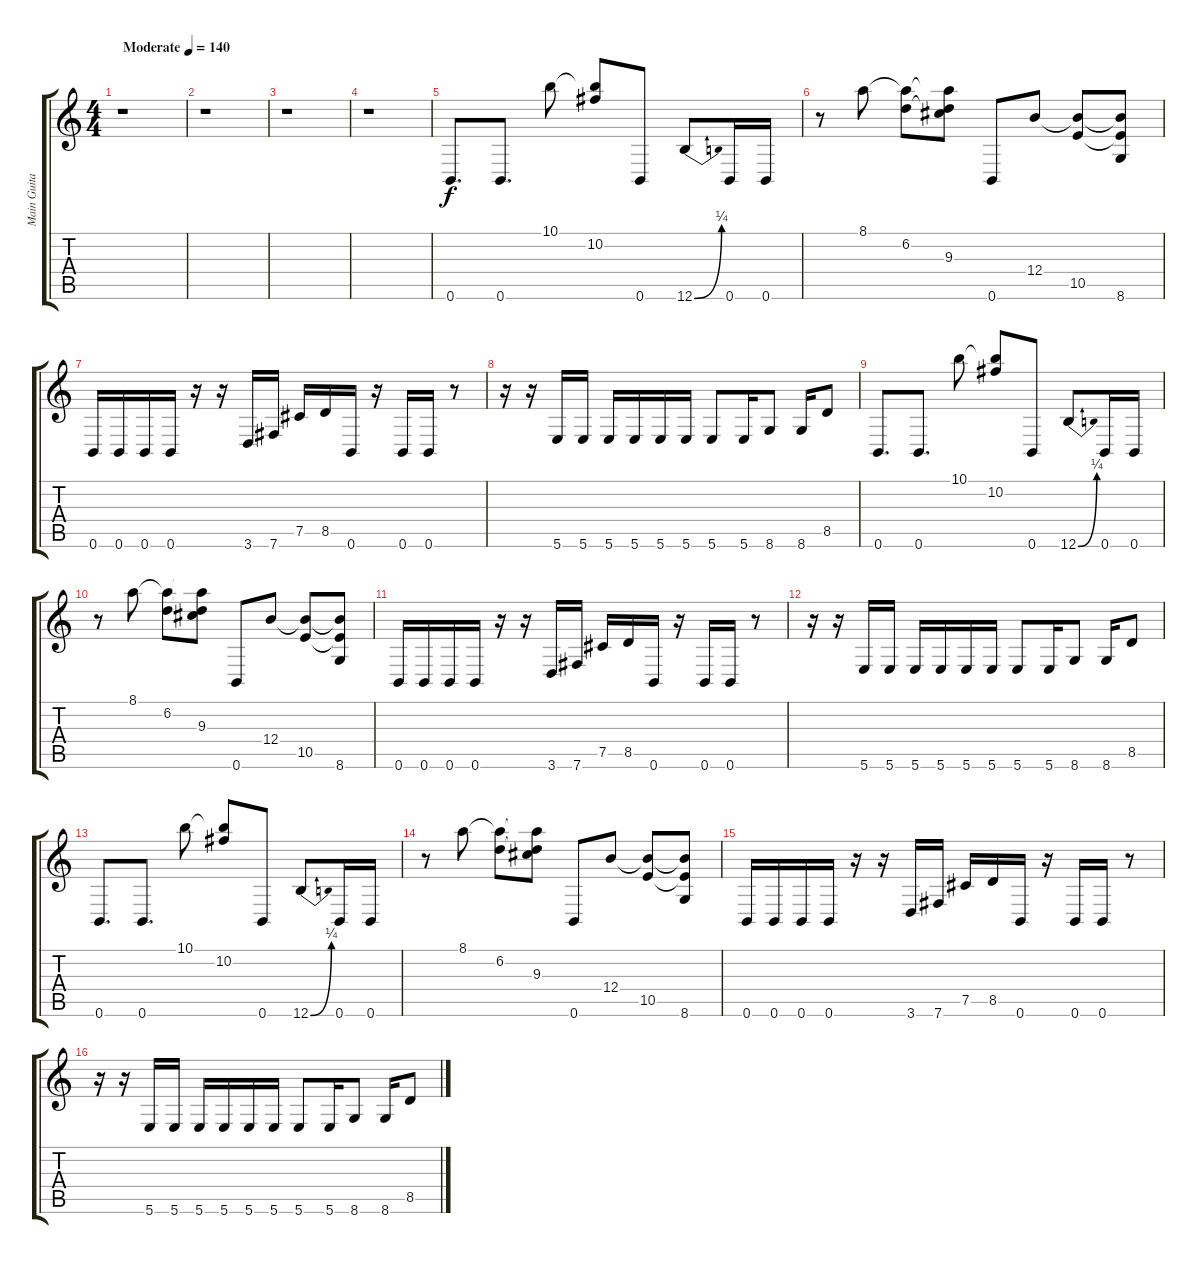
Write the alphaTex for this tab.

\track ("Main Guitar Right" "Main Guita") {instrument distortionguitar}
\staff {score tabs}
\tuning (Db4 Ab3 E3 B2 Gb2 B1) {hide}
\ts (4 4)
\tempo (140 "Moderate")
\clef g2
\ks c
r.1{dy f instrument distortionguitar} |
r.1 |
r.1 |
r.1 |
0.6.8{d} 0.6.8{d} 10.1.8 (10.1{t} 10.2).8 0.6.8 12.6{be (bend 0 0 60 1)}.8 0.6.16 0.6.16 |
r.8 8.1.8 (8.1{t} 6.2).8 (8.1{t} 6.2{t} 9.3).8 0.6.8 12.4.8 (12.4{t} 10.5).8 (12.4{t} 10.5{t} 8.6).8 |
0.6.16 0.6.16 0.6.16 0.6.16 r.16 r.16 3.6.16 7.6.16 7.5.16 8.5.16 0.6.16 r.16 0.6.16 0.6.16 r.8 |
r.16 r.16 5.6.16 5.6.16 5.6.16 5.6.16 5.6.16 5.6.16 5.6.8 5.6.16 8.6.8 8.6.16 8.5.8 |
0.6.8{d} 0.6.8{d} 10.1.8 (10.1{t} 10.2).8 0.6.8 12.6{be (bend 0 0 60 1)}.8 0.6.16 0.6.16 |
r.8 8.1.8 (8.1{t} 6.2).8 (8.1{t} 6.2{t} 9.3).8 0.6.8 12.4.8 (12.4{t} 10.5).8 (12.4{t} 10.5{t} 8.6).8 |
0.6.16 0.6.16 0.6.16 0.6.16 r.16 r.16 3.6.16 7.6.16 7.5.16 8.5.16 0.6.16 r.16 0.6.16 0.6.16 r.8 |
r.16 r.16 5.6.16 5.6.16 5.6.16 5.6.16 5.6.16 5.6.16 5.6.8 5.6.16 8.6.8 8.6.16 8.5.8 |
0.6.8{d} 0.6.8{d} 10.1.8 (10.1{t} 10.2).8 0.6.8 12.6{be (bend 0 0 60 1)}.8 0.6.16 0.6.16 |
r.8 8.1.8 (8.1{t} 6.2).8 (8.1{t} 6.2{t} 9.3).8 0.6.8 12.4.8 (12.4{t} 10.5).8 (12.4{t} 10.5{t} 8.6).8 |
0.6.16 0.6.16 0.6.16 0.6.16 r.16 r.16 3.6.16 7.6.16 7.5.16 8.5.16 0.6.16 r.16 0.6.16 0.6.16 r.8 |
r.16 r.16 5.6.16 5.6.16 5.6.16 5.6.16 5.6.16 5.6.16 5.6.8 5.6.16 8.6.8 8.6.16 8.5.8
